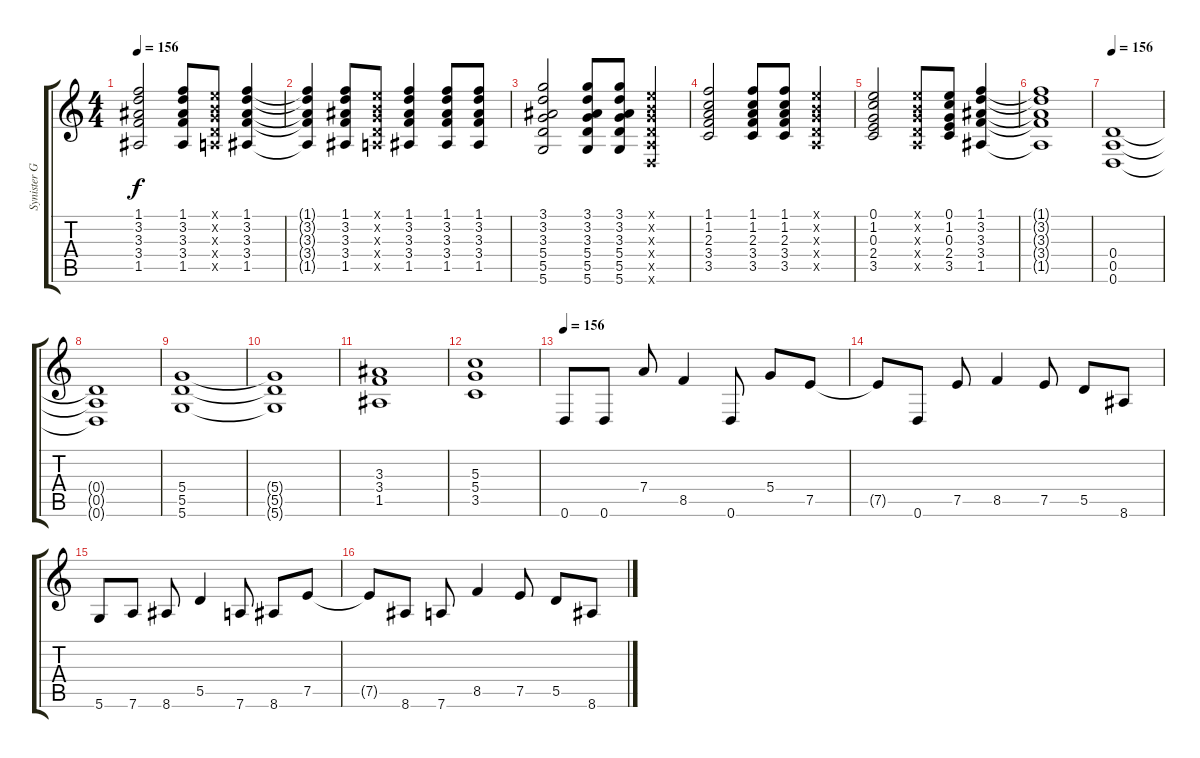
\track ("Synister Gates" "Synister G") {instrument acousticguitarsteel}
\staff {score tabs}
\tuning (E4 B3 G3 D3 A2 D2) {hide}
\ts (4 4)
\tempo 156
\clef g2
\ks c
(1.1 3.2 3.3 3.4 1.5).2{dy f} (1.1 3.2 3.3 3.4 1.5).8 (0.1{x} 0.2{x} 0.3{x} 0.4{x} 0.5{x}).8 (1.1 3.2 3.3 3.4 1.5).4 |
(1.1{t} 3.2{t} 3.3{t} 3.4{t} 1.5{t}).4 (1.1 3.2 3.3 3.4 1.5).8 (0.1{x} 0.2{x} 0.3{x} 0.4{x} 0.5{x}).8 (1.1 3.2 3.3 3.4 1.5).4 (1.1 3.2 3.3 3.4 1.5).8 (1.1 3.2 3.3 3.4 1.5).8 |
(3.1 3.2 3.3 5.4 5.5 5.6).2 (3.1 3.2 3.3 5.4 5.5 5.6).8 (3.1 3.2 3.3 5.4 5.5 5.6).8 (0.1{x} 0.2{x} 0.3{x} 0.4{x} 0.5{x} 0.6{x}).4 |
(1.1 1.2 2.3 3.4 3.5).2 (1.1 1.2 2.3 3.4 3.5).8 (1.1 1.2 2.3 3.4 3.5).8 (0.1{x} 0.2{x} 0.3{x} 0.4{x} 0.5{x}).4 |
(0.1 1.2 0.3 2.4 3.5).2 (0.1{x} 0.2{x} 0.3{x} 0.4{x} 0.5{x}).8 (0.1 1.2 0.3 2.4 3.5).8 (1.1 3.2 3.3 3.4 1.5).4 |
(1.1{t} 3.2{t} 3.3{t} 3.4{t} 1.5{t}).1 |
\tempo 156
(0.4 0.5 0.6).1{volume 16 instrument distortionguitar} |
(0.4{t} 0.5{t} 0.6{t}).1 |
(5.4 5.5 5.6).1 |
(5.4{t} 5.5{t} 5.6{t}).1 |
(3.3 3.4 1.5).1 |
(5.3 5.4 3.5).1 |
\tempo 156
0.6.8{volume 16 instrument distortionguitar} 0.6.8 7.4.8 8.5.4 0.6.8 5.4.8 7.5.8 |
7.5{t}.8 0.6.8 7.5.8 8.5.4 7.5.8 5.5.8 8.6.8 |
5.6.8 7.6.8 8.6.8 5.5.4 7.6.8 8.6.8 7.5.8 |
7.5{t}.8 8.6.8 7.6.8 8.5.4 7.5.8 5.5.8 8.6.8
